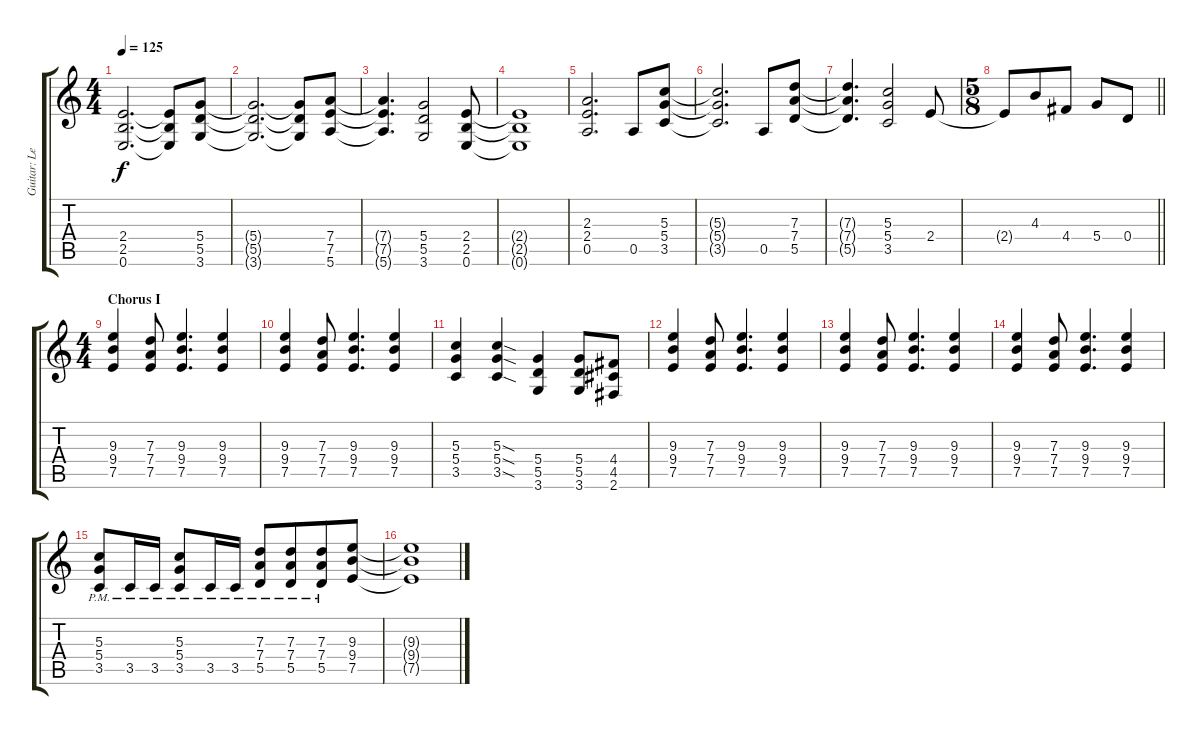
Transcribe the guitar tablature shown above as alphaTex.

\track ("Guitar: Lead" "Guitar: Le") {instrument overdrivenguitar}
\staff {score tabs}
\tuning (E4 B3 G3 D3 A2 E2) {hide}
\ts (4 4)
\tempo 125
\clef g2
\ks c
(2.4 2.5 0.6).2{d dy f} (2.4{t} 2.5{t} 0.6{t}).8 (5.4 5.5 3.6).8 |
(5.4{t} 5.5{t} 3.6{t}).2{d} (5.4{t} 5.5{t} 3.6{t}).8 (7.4 7.5 5.6).8 |
(7.4{t} 7.5{t} 5.6{t}).4{d} (5.4 5.5 3.6).2 (2.4 2.5 0.6).8 |
(2.4{t} 2.5{t} 0.6{t}).1 |
(2.3 2.4 0.5).2{d} 0.5.8 (5.3 5.4 3.5).8 |
(5.3{t} 5.4{t} 3.5{t}).2{d} 0.5.8 (7.3 7.4 5.5).8 |
(7.3{t} 7.4{t} 5.5{t}).4{d} (5.3 5.4 3.5).2 2.4.8 |
\ts (5 8)
\barLineRight lightlight
2.4{t}.8 4.3.8 4.4.8 5.4.8 0.4.8 |
\ts (4 4)
\section ("" "Chorus I")
(9.3 9.4 7.5).4 (7.3 7.4 7.5).8 (9.3 9.4 7.5).4{d} (9.3 9.4 7.5).4 |
(9.3 9.4 7.5).4 (7.3 7.4 7.5).8 (9.3 9.4 7.5).4{d} (9.3 9.4 7.5).4 |
(5.3 5.4 3.5).4 (5.3{sod} 5.4{sod} 3.5{sod}).4 (5.4 5.5 3.6).4 (5.4 5.5 3.6).8 (4.4 4.5 2.6).8 |
(9.3 9.4 7.5).4 (7.3 7.4 7.5).8 (9.3 9.4 7.5).4{d} (9.3 9.4 7.5).4 |
(9.3 9.4 7.5).4 (7.3 7.4 7.5).8 (9.3 9.4 7.5).4{d} (9.3 9.4 7.5).4 |
(9.3 9.4 7.5).4 (7.3 7.4 7.5).8 (9.3 9.4 7.5).4{d} (9.3 9.4 7.5).4 |
(5.3{pm} 5.4{pm} 3.5{pm}).8 3.5{pm}.16 3.5{pm}.16 (5.3{pm} 5.4{pm} 3.5{pm}).8 3.5{pm}.16 3.5{pm}.16 (7.3{pm} 7.4{pm} 5.5{pm}).8 (7.3{pm} 7.4{pm} 5.5{pm}).8{beam merge} (7.3{pm} 7.4{pm} 5.5{pm}).8 (9.3 9.4 7.5).8 |
(9.3{t} 9.4{t} 7.5{t}).1
